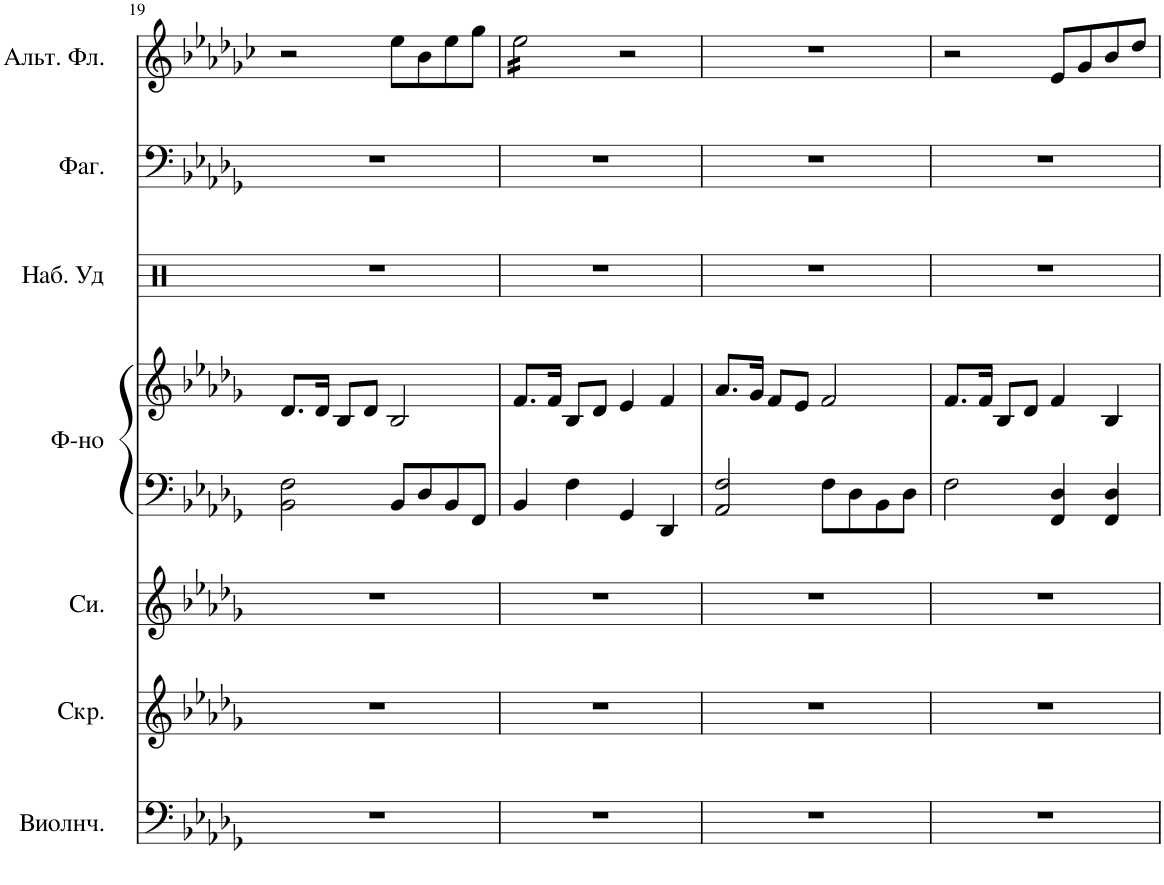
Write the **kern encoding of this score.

**kern	**kern	**kern	**kern	**kern	**kern	**kern	**kern
*part7	*part6	*part5	*part4	*part4	*part3	*part2	*part1
*staff8	*staff7	*staff6	*staff5	*staff4	*staff3	*staff2	*staff1
*I"Виолончель	*I"Скрипка	*I"Ситар	*I"Фортепиано	*	*I"Набор ударных	*I"Фагот	*I"Альтовая флейта
!!LO:PB:g=z
*clefF4	*clefG2	*clefG2	*clefF4	*clefG2	*clefX	*clefF4	*clefG2
*	*	*	*	*	*	*	*Trd3c5
*k[b-e-a-d-g-]	*k[b-e-a-d-g-]	*k[b-e-a-d-g-]	*k[b-e-a-d-g-]	*k[b-e-a-d-g-]	*k[]	*k[b-e-a-d-g-]	*k[b-e-a-d-g-c-]
*M4/4	*M4/4	*M4/4	*M4/4	*M4/4	*M4/4	*M4/4	*M4/4
=19	=19	=19	=19	=19	=19	=19	=19
1r	1r	1r	2BB-\ 2F\	8.d-/L	1r	1r	2r
.	.	.	.	16d-/Jk	.	.	.
.	.	.	.	8B-/L	.	.	.
.	.	.	.	8d-/J	.	.	.
.	.	.	8BB-/L	2B-/	.	.	8ee-\L
.	.	.	8D-/	.	.	.	8b-\
.	.	.	8BB-/	.	.	.	8ee-\
.	.	.	8FF/J	.	.	.	8gg-\J
=20	=20	=20	=20	=20	=20	=20	=20
*	*	*	*	*	*	*	*tremolo
1r	1r	1r	4BB-/	8.f/L	1r	1r	16ee-\LL
.	.	.	.	.	.	.	16ee-\
.	.	.	.	.	.	.	16ee-\
.	.	.	.	16f/Jk	.	.	16ee-\
.	.	.	4F\	8B-/L	.	.	16ee-\
.	.	.	.	.	.	.	16ee-\
.	.	.	.	8d-/J	.	.	16ee-\
.	.	.	.	.	.	.	16ee-\JJ
*	*	*	*	*	*	*	*Xtremolo
.	.	.	4GG-/	4e-/	.	.	2r
.	.	.	4DD-/	4f/	.	.	.
=21	=21	=21	=21	=21	=21	=21	=21
1r	1r	1r	2AA-/ 2F/	8.a-/L	1r	1r	1r
.	.	.	.	16g-/Jk	.	.	.
.	.	.	.	8f/L	.	.	.
.	.	.	.	8e-/J	.	.	.
.	.	.	8F\L	2f/	.	.	.
.	.	.	8D-\	.	.	.	.
.	.	.	8BB-\	.	.	.	.
.	.	.	8D-\J	.	.	.	.
=22	=22	=22	=22	=22	=22	=22	=22
1r	1r	1r	2F\	8.f/L	1r	1r	2r
.	.	.	.	16f/Jk	.	.	.
.	.	.	.	8B-/L	.	.	.
.	.	.	.	8d-/J	.	.	.
.	.	.	4FF/ 4D-/	4f/	.	.	8e-/L
.	.	.	.	.	.	.	8g-/
.	.	.	4FF/ 4D-/	4B-/	.	.	8b-/
.	.	.	.	.	.	.	8dd-/J
=	=	=	=	=	=	=	=
*-	*-	*-	*-	*-	*-	*-	*-
